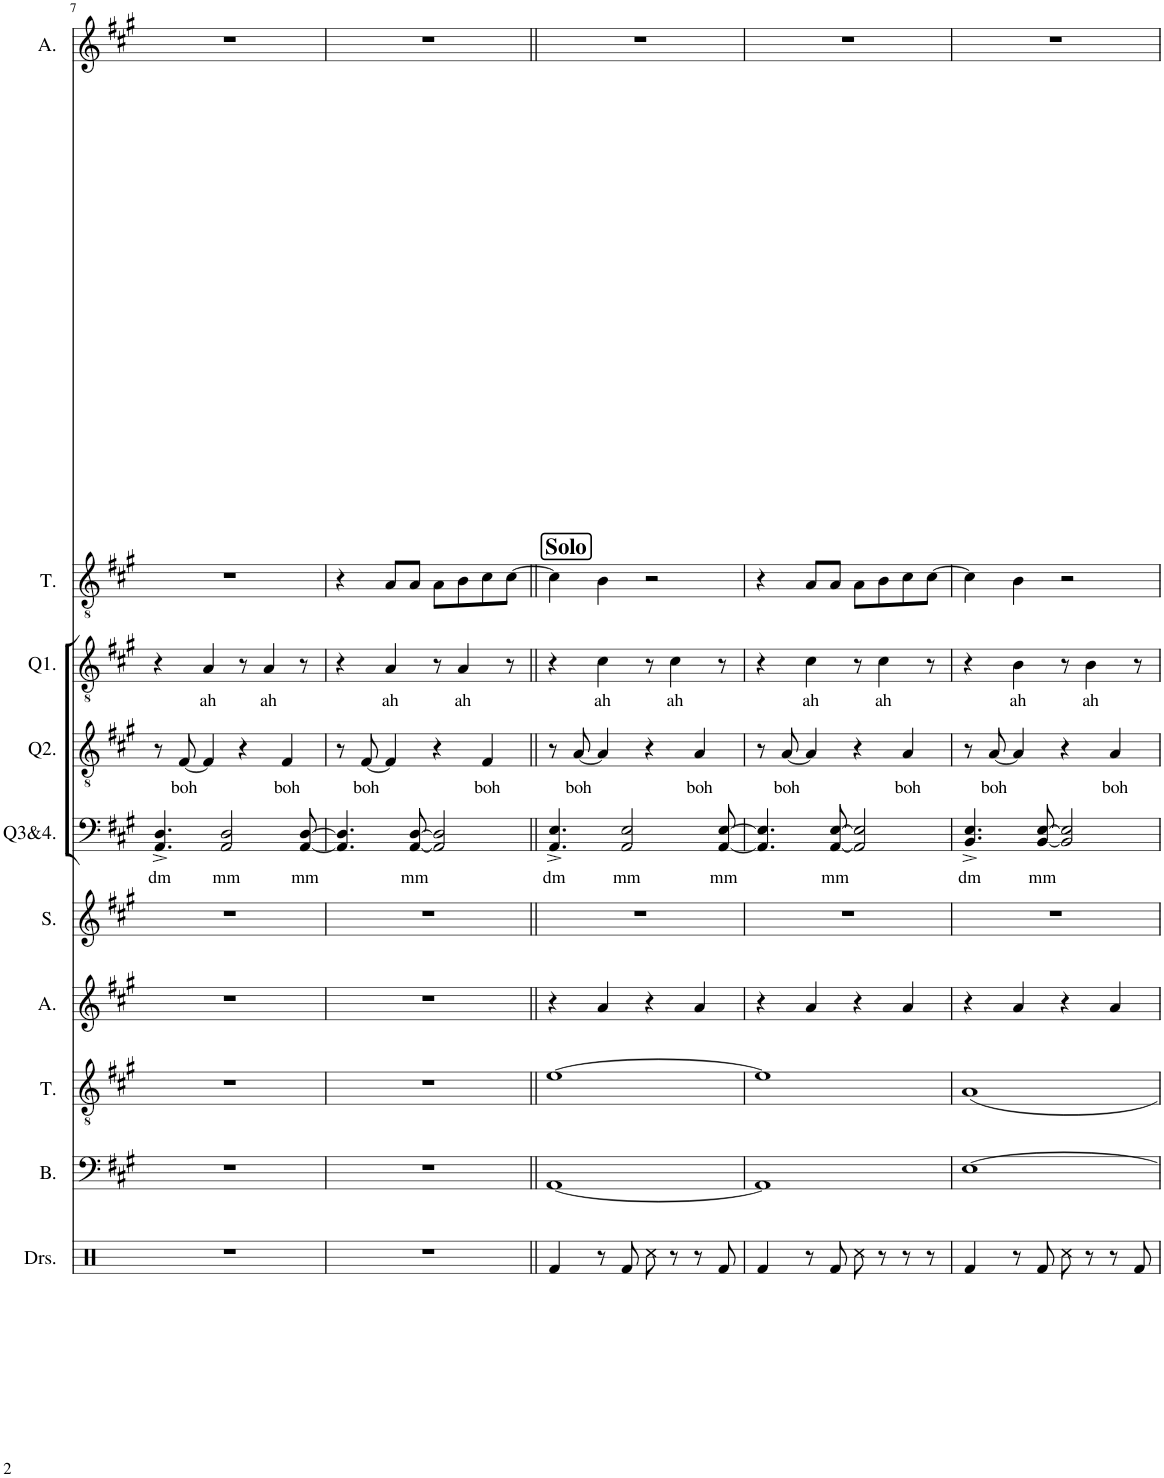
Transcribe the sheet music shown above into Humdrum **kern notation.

**kern	**kern	**kern	**kern	**kern	**kern	**text	**kern	**text	**kern	**text	**kern	**kern
*part10	*part9	*part8	*part7	*part6	*part5	*part5	*part4	*part4	*part3	*part3	*part2	*part1
*staff10	*staff9	*staff8	*staff7	*staff6	*staff5	*staff5	*staff4	*staff4	*staff3	*staff3	*staff2	*staff1
*I"Drumset	*I"Bass	*I"Tenor	*I"Alto	*I"Soprano	*I"Quartet 3&amp;4	*	*I"Quartet 2	*	*I"Quartet 1	*	*I"Tenor	*I"Alto
*I'Drs.	*I'B.	*I'T.	*I'A.	*I'S.	*I'Q3&amp;4.	*	*I'Q2.	*	*I'Q1.	*	*I'T.	*I'A.
!!LO:PB:g=z
*clefX	*clefF4	*clefGv2	*clefG2	*clefG2	*clefF4	*	*clefGv2	*	*clefGv2	*	*clefGv2	*clefG2
*k[]	*k[f#c#g#]	*k[f#c#g#]	*k[f#c#g#]	*k[f#c#g#]	*k[f#c#g#]	*	*k[f#c#g#]	*	*k[f#c#g#]	*	*k[f#c#g#]	*k[f#c#g#]
*M4/4	*M4/4	*M4/4	*M4/4	*M4/4	*M4/4	*	*M4/4	*	*M4/4	*	*M4/4	*M4/4
=7	=7	=7	=7	=7	=7	=7	=7	=7	=7	=7	=7	=7
!	!	!	!	!	!	!LO:LY:b	!	!	!	!	!	!
1r	1r	1r	1r	1r	4.AA/^ 4.D/^	dm	8r	.	4r	.	1r	1r
!	!	!	!	!	!	!	!	!LO:LY:b	!	!	!	!
.	.	.	.	.	.	.	[8F#/	boh	.	.	.	.
!	!	!	!	!	!	!	!	!	!	!LO:LY:b	!	!
.	.	.	.	.	.	.	4F#/]	.	4A/	ah	.	.
!	!	!	!	!	!	!LO:LY:b	!	!	!	!	!	!
.	.	.	.	.	2AA/ 2D/	mm	.	.	.	.	.	.
.	.	.	.	.	.	.	4r	.	8r	.	.	.
!	!	!	!	!	!	!	!	!	!	!LO:LY:b	!	!
.	.	.	.	.	.	.	.	.	4A/	ah	.	.
!	!	!	!	!	!	!	!	!LO:LY:b	!	!	!	!
.	.	.	.	.	.	.	4F#/	boh	.	.	.	.
!	!	!	!	!	!	!LO:LY:b	!	!	!	!	!	!
.	.	.	.	.	[8AA/ [8D/	mm	.	.	8r	.	.	.
=8	=8	=8	=8	=8	=8	=8	=8	=8	=8	=8	=8	=8
1r	1r	1r	1r	1r	4.AA/] 4.D/]	.	8r	.	4r	.	4r	1r
!	!	!	!	!	!	!	!	!LO:LY:b	!	!	!	!
.	.	.	.	.	.	.	[8F#/	boh	.	.	.	.
!	!	!	!	!	!	!	!	!	!	!LO:LY:b	!	!
.	.	.	.	.	.	.	4F#/]	.	4A/	ah	8A/L	.
!	!	!	!	!	!	!LO:LY:b	!	!	!	!	!	!
.	.	.	.	.	[8AA/ [8D/	mm	.	.	.	.	8A/J	.
.	.	.	.	.	2AA/] 2D/]	.	4r	.	8r	.	8A\L	.
!	!	!	!	!	!	!	!	!	!	!LO:LY:b	!	!
.	.	.	.	.	.	.	.	.	4A/	ah	8B\	.
!	!	!	!	!	!	!	!	!LO:LY:b	!	!	!	!
.	.	.	.	.	.	.	4F#/	boh	.	.	8c#\	.
.	.	.	.	.	.	.	.	.	8r	.	[8c#\J	.
!!LO:REH:place=s1:b:B:cj:fs=14:t=Solo:qo=1
=9||	=9||	=9||	=9||	=9||	=9||	=9||	=9||	=9||	=9||	=9||	=9||	=9||
!	!	!	!	!	!	!LO:LY:b	!	!	!	!	!	!
4Rf/	[1AA	[1e	4r	1r	4.AA/^ 4.E/^	dm	8r	.	4r	.	4c#\]	1r
!	!	!	!	!	!	!	!	!LO:LY:b	!	!	!	!
.	.	.	.	.	.	.	[8A/	boh	.	.	.	.
!	!	!	!	!	!	!	!	!	!	!LO:LY:b	!	!
8r	.	.	4a/	.	.	.	4A/]	.	4c#\	ah	4B\	.
!	!	!	!	!	!	!LO:LY:b	!	!	!	!	!	!
8Rf/	.	.	.	.	2AA/ 2E/	mm	.	.	.	.	.	.
8Rcc\	.	.	4r	.	.	.	4r	.	8r	.	2r	.
!	!	!	!	!	!	!	!	!	!	!LO:LY:b	!	!
8r	.	.	.	.	.	.	.	.	4c#\	ah	.	.
!	!	!	!	!	!	!	!	!LO:LY:b	!	!	!	!
8r	.	.	4a/	.	.	.	4A/	boh	.	.	.	.
!	!	!	!	!	!	!LO:LY:b	!	!	!	!	!	!
8Rf/	.	.	.	.	[8AA/ [8E/	mm	.	.	8r	.	.	.
=10	=10	=10	=10	=10	=10	=10	=10	=10	=10	=10	=10	=10
4Rf/	1AA]	1e]	4r	1r	4.AA/] 4.E/]	.	8r	.	4r	.	4r	1r
!	!	!	!	!	!	!	!	!LO:LY:b	!	!	!	!
.	.	.	.	.	.	.	[8A/	boh	.	.	.	.
!	!	!	!	!	!	!	!	!	!	!LO:LY:b	!	!
8r	.	.	4a/	.	.	.	4A/]	.	4c#\	ah	8A/L	.
!	!	!	!	!	!	!LO:LY:b	!	!	!	!	!	!
8Rf/	.	.	.	.	[8AA/ [8E/	mm	.	.	.	.	8A/J	.
8Rcc\	.	.	4r	.	2AA/] 2E/]	.	4r	.	8r	.	8A\L	.
!	!	!	!	!	!	!	!	!	!	!LO:LY:b	!	!
8r	.	.	.	.	.	.	.	.	4c#\	ah	8B\	.
!	!	!	!	!	!	!	!	!LO:LY:b	!	!	!	!
8r	.	.	4a/	.	.	.	4A/	boh	.	.	8c#\	.
8r	.	.	.	.	.	.	.	.	8r	.	[8c#\J	.
=11	=11	=11	=11	=11	=11	=11	=11	=11	=11	=11	=11	=11
!	!	!	!	!	!	!LO:LY:b	!	!	!	!	!	!
4Rf/	[1E	1A	4r	1r	4.BB/^ 4.E/^	dm	8r	.	4r	.	4c#\]	1r
!	!	!	!	!	!	!	!	!LO:LY:b	!	!	!	!
.	.	.	.	.	.	.	[8A/	boh	.	.	.	.
!	!	!	!	!	!	!	!	!	!	!LO:LY:b	!	!
8r	.	.	4a/	.	.	.	4A/]	.	4B\	ah	4B\	.
!	!	!	!	!	!	!LO:LY:b	!	!	!	!	!	!
8Rf/	.	.	.	.	[8BB/ [8E/	mm	.	.	.	.	.	.
8Rcc\	.	.	4r	.	2BB/] 2E/]	.	4r	.	8r	.	2r	.
!	!	!	!	!	!	!	!	!	!	!LO:LY:b	!	!
8r	.	.	.	.	.	.	.	.	4B\	ah	.	.
!	!	!	!	!	!	!	!	!LO:LY:b	!	!	!	!
8r	.	.	4a/	.	.	.	4A/	boh	.	.	.	.
8Rf/	.	.	.	.	.	.	.	.	8r	.	.	.
=	=	=	=	=	=	=	=	=	=	=	=	=
*-	*-	*-	*-	*-	*-	*-	*-	*-	*-	*-	*-	*-
